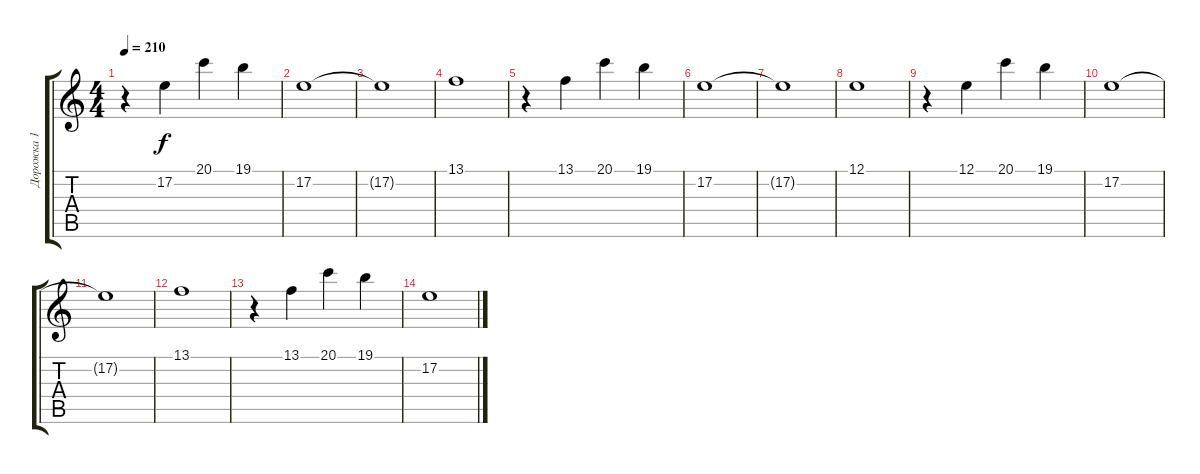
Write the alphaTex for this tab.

\track ("Дорожка 1" "Дорожка 1") {instrument fx5brightness}
\staff {score tabs}
\tuning (E4 B3 G3 D3 A2 E2) {hide}
\ts (4 4)
\tempo 210
\clef g2
\ks c
r.4{dy f} 17.2.4 20.1.4 19.1.4 |
17.2.1 |
17.2{t}.1 |
13.1.1 |
r.4 13.1.4 20.1.4 19.1.4 |
17.2.1 |
17.2{t}.1 |
12.1.1 |
r.4 12.1.4 20.1.4 19.1.4 |
17.2.1 |
17.2{t}.1 |
13.1.1 |
r.4 13.1.4 20.1.4 19.1.4 |
17.2.1
